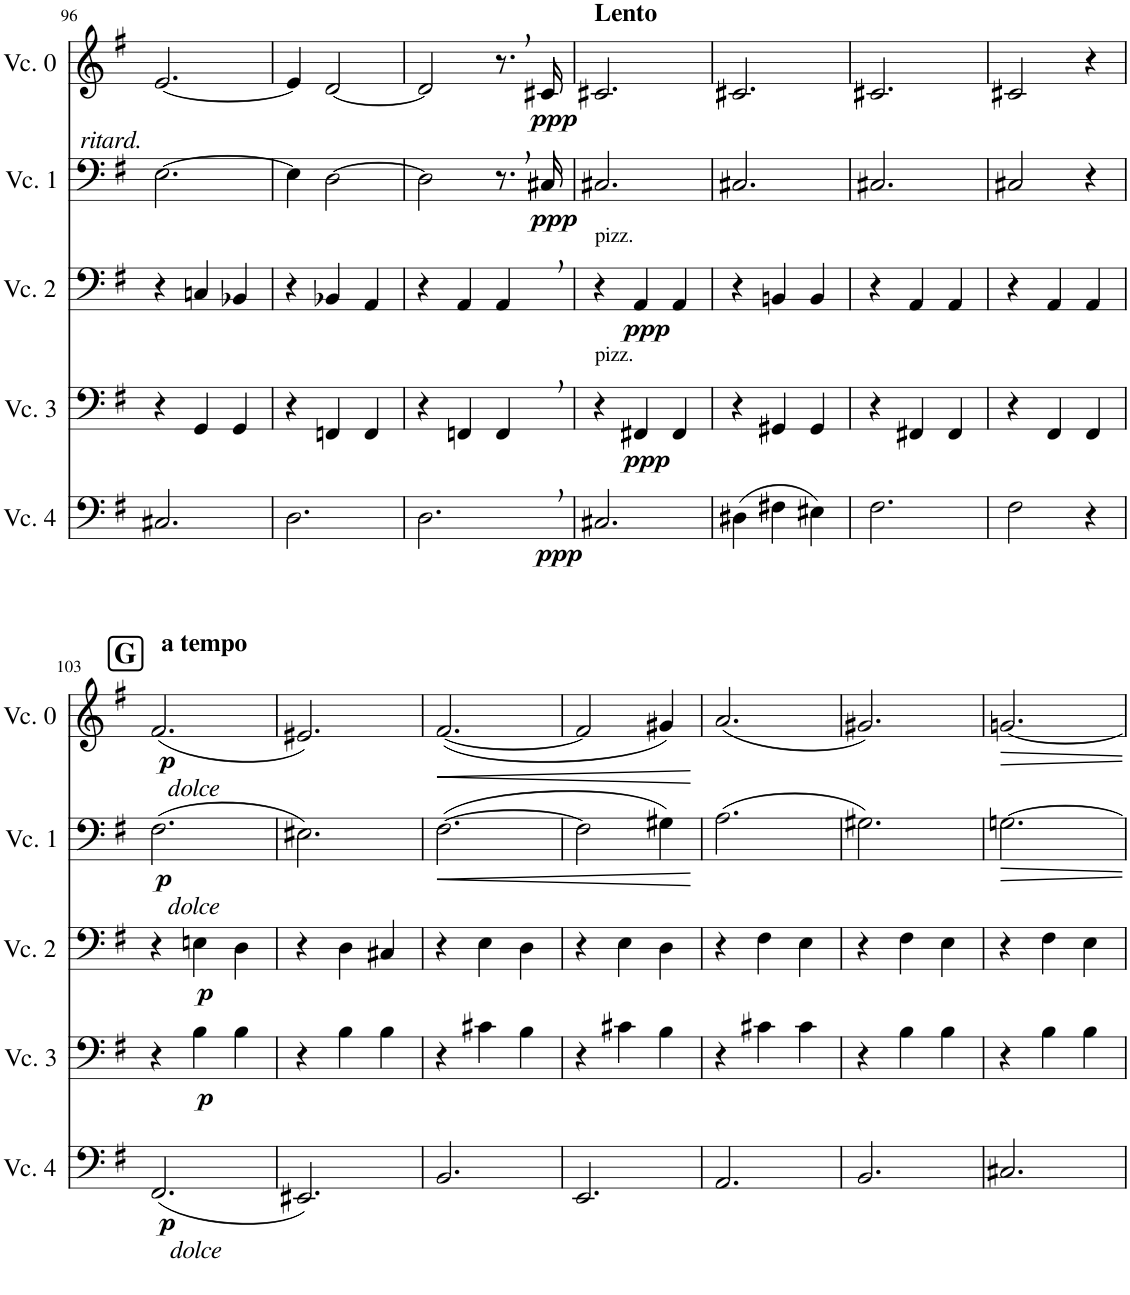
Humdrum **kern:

**kern	**dynam	**kern	**dynam	**kern	**dynam	**kern	**dynam	**kern	**dynam
*part5	*part5	*part4	*part4	*part3	*part3	*part2	*part2	*part1	*part1
*staff5	*staff5	*staff4	*staff4	*staff3	*staff3	*staff2	*staff2	*staff1	*staff1
*I"Cello 4	*	*I"Cello 3	*	*I"Cello 2	*	*I"Cello 1	*	*I"Extra cello	*
!!LO:PB:g=z
*clefF4	*	*clefF4	*	*clefF4	*	*clefF4	*	*clefG2	*
*k[f#]	*	*k[f#]	*	*k[f#]	*	*k[f#]	*	*k[f#]	*
*M3/4	*	*M3/4	*	*M3/4	*	*M3/4	*	*M3/4	*
=96	=96	=96	=96	=96	=96	=96	=96	=96	=96
2.C#X/	.	4r	.	4r	.	[2.E\	.	[2.e/	.
.	.	4GG/	.	4Cn/	.	.	.	.	.
.	.	4GG/	.	4BB-X/	.	.	.	.	.
=97	=97	=97	=97	=97	=97	=97	=97	=97	=97
2.D\	.	4r	.	4r	.	4E\]	.	4e/]	.
!	!	!	!	!	!	!	!	!LO:TX:b:i:t=ritard.	!
.	.	4FFn/	.	4BB-X/	.	[2D\	.	[2d/	.
.	.	4FF/	.	4AA/	.	.	.	.	.
=98	=98	=98	=98	=98	=98	=98	=98	=98	=98
2.D,\	.	4r	.	4r	.	2D\]	.	2d/]	.
.	.	4FFn/	.	4AA/	.	.	.	.	.
.	.	4FF,/	.	4AA,/	.	8.r	.	8.r	.
!	!	!	!	!	!	!	!LO:DY:b	!	!LO:DY:b
.	.	.	.	.	.	16C#X/	ppp	16c#X/	ppp
=99	=99	=99	=99	=99	=99	=99	=99	=99	=99
!	!	!	!	!	!	!	!	!LO:TX:a:B:t=Lento	!
!	!	!	!	!LO:TX:a:t=pizz.	!	!	!	!	!
!	!	!LO:TX:a:t=pizz.	!	!	!	!	!	!	!
!	!LO:DY:b	!	!	!	!	!	!	!	!
2.C#X/	ppp	4r	.	4r	.	2.C#X/	.	2.c#X/	.
!	!	!	!LO:DY:b	!	!LO:DY:b	!	!	!	!
.	.	4FF#X/	ppp	4AA/	ppp	.	.	.	.
.	.	4FF#/	.	4AA/	.	.	.	.	.
=100	=100	=100	=100	=100	=100	=100	=100	=100	=100
(4D#X\	.	4r	.	4r	.	2.C#X/	.	2.c#X/	.
4F#X\	.	4GG#X/	.	4BBn/	.	.	.	.	.
4E#X\)	.	4GG#/	.	4BB/	.	.	.	.	.
=101	=101	=101	=101	=101	=101	=101	=101	=101	=101
2.F#\	.	4r	.	4r	.	2.C#X/	.	2.c#X/	.
.	.	4FF#X/	.	4AA/	.	.	.	.	.
.	.	4FF#/	.	4AA/	.	.	.	.	.
=102	=102	=102	=102	=102	=102	=102	=102	=102	=102
2F#\	.	4r	.	4r	.	2C#X/	.	2c#X/	.
.	.	4FF#/	.	4AA/	.	.	.	.	.
4r	.	4FF#/	.	4AA/	.	4r	.	4r	.
!!LO:LB:g=z
!!LO:REH:place=s1:a:B:cj:fs=14:t=G
=103	=103	=103	=103	=103	=103	=103	=103	=103	=103
!	!	!	!	!	!	!	!	!LO:TX:a:B:t=a tempo	!
!	!	!	!	!	!	!	!	!LO:TX:b:i:t=dolce	!
!	!	!	!	!	!	!LO:TX:b:i:t=dolce	!	!	!
!LO:TX:b:i:t=dolce	!	!	!	!	!	!	!	!	!
!	!LO:DY:b	!	!	!	!	!	!LO:DY:b	!	!LO:DY:b
(2.FF#/	p	4r	.	4r	.	(2.F#\	p	(2.f#/	p
!	!	!	!LO:DY:b	!	!LO:DY:b	!	!	!	!
.	.	4B\	p	4En\	p	.	.	.	.
.	.	4B\	.	4D\	.	.	.	.	.
=104	=104	=104	=104	=104	=104	=104	=104	=104	=104
2.EE#X/)	.	4r	.	4r	.	2.E#X\)	.	2.e#X/)	.
.	.	4B\	.	4D\	.	.	.	.	.
.	.	4B\	.	4C#X/	.	.	.	.	.
=105	=105	=105	=105	=105	=105	=105	=105	=105	=105
!	!	!	!	!	!	!	!LO:HP:b	!	!LO:HP:b
2.BB/	.	4r	.	4r	.	([2.F#\	<	([2.f#/	<
.	.	4c#X\	.	4E\	.	.	.	.	.
.	.	4B\	.	4D\	.	.	.	.	.
=106	=106	=106	=106	=106	=106	=106	=106	=106	=106
2.EE/	.	4r	.	4r	.	2F#\]	.	2f#/]	.
.	.	4c#X\	.	4E\	.	.	.	.	.
.	.	4B\	.	4D\	.	4G#X\)	.	4g#X/)	.
.	.	.	.	.	.	.	[	.	[
=107	=107	=107	=107	=107	=107	=107	=107	=107	=107
2.AA/	.	4r	.	4r	.	(2.A\	.	(2.a/	.
.	.	4c#X\	.	4F#\	.	.	.	.	.
.	.	4c#\	.	4E\	.	.	.	.	.
=108	=108	=108	=108	=108	=108	=108	=108	=108	=108
2.BB/	.	4r	.	4r	.	2.G#X\)	.	2.g#X/)	.
.	.	4B\	.	4F#\	.	.	.	.	.
.	.	4B\	.	4E\	.	.	.	.	.
=109	=109	=109	=109	=109	=109	=109	=109	=109	=109
2.C#X/	.	4r	.	4r	.	[2.Gn\	.	[2.gn/	.
.	.	4B\	.	4F#\	.	.	.	.	.
.	.	4B\	.	4E\	.	.	.	.	.
=	=	=	=	=	=	=	=	=	=
*-	*-	*-	*-	*-	*-	*-	*-	*-	*-
